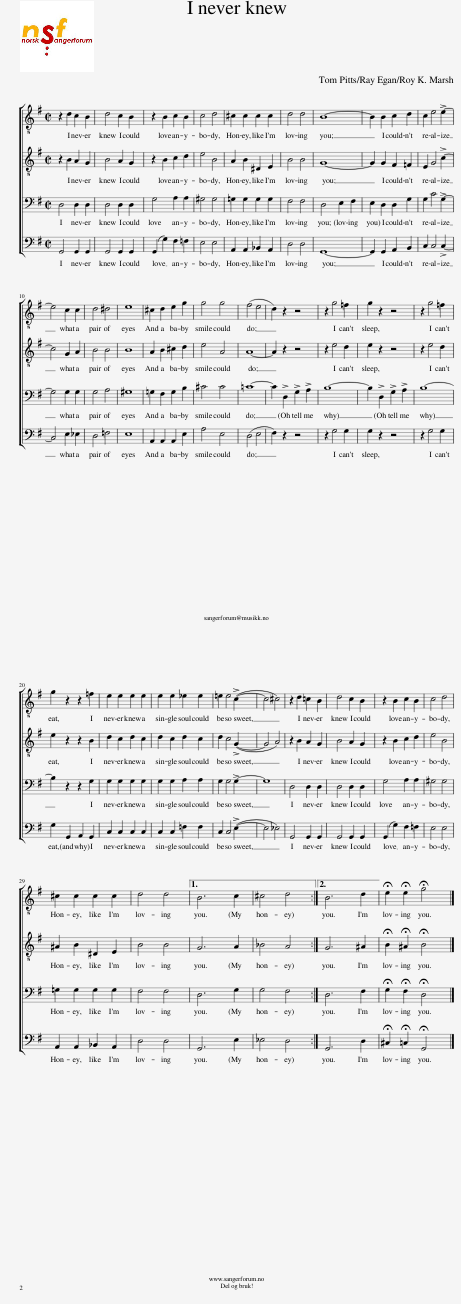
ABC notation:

X:1
%%score [ 1 2 3 4 ]
L:1/8
Q:1/4=90
M:2/2
I:linebreak $
K:G
V:1 treble-8
V:2 treble-8
V:3 bass
V:4 bass
V:1
 z2 d2 c2 B2 | d4 c2 B2 | z2 B2 c2 B2 | c4 d4 | ^c2 c2 c2 c2 | %5
 d4 d4 | B8- | B2 B2 c2 d2 | c2 e4 !>!e2- |$ e4 c2 c2 | %10
 d4 ^d4 | e8 | ^c2 d2 e2 g2 | g4 g4 | (f4 e4 | %15
 d2) z2 z4 | z2 g4 =f2 | g2 z2 z4 | z2 g4 =f2 |$ g2 z2 z2 =f2 | %20
 e2 e2 e2 e2 | e2 e2 _e2 e2 | =e2 e4 (!>!c2- | c4 ^c4) | z2 d2 =c2 B2 | %25
 d4 c2 B2 | z2 B2 c2 B2 | c4 d4 |$ ^c2 c2 c2 c2 | d4 d4 |1 %30
 B6 c2 | ^c4 d4 :|2 B6 d2 || !fermata!e2 !fermata!e2 !fermata!g4 |] %34
V:2
 z2 B2 A2 G2 | B4 A2 G2 | z2 B2 c2 d2 | e4 B4 | A2 B2 ^D2 E2 | %5
 B4 B4 | G8- | G2 G2 F2 =F2 | E2 G4 !>!c2- |$ c4 G2 A2 | %10
 B4 B4 | B8 | A2 B2 ^c2 d2 | e4 A4 | A8- | %15
 A2 z2 z4 | z2 e4 d2 | e2 z2 z4 | z2 e4 d2 |$ e2 z2 z2 B2 | %20
 d2 c2 d2 c2 | d2 c2 d2 c2 | d2 c4 (!>!G2- | G4 A4) | z2 B2 A2 G2 | %25
 B4 A2 G2 | z2 B2 c2 d2 | e4 B4 |$ ^A2 B2 ^D2 E2 | B4 B4 |1 %30
 G6 A2 | _B4 A4 :|2 G6 ^A2 || !fermata!B2 !fermata!^A2 !fermata!B4 |] %34
V:3
 D,4 D,2 D,2 | D,4 D,2 D,2 | G,4 A,2 A,2 | ^G,4 G,4 | =G,2 G,2 G,2 G,2 | %5
 F,4 F,4 | D,4 E,2 F,2 | E,2 D,2 D,2 G,2 | G,2 C4 !>!G,2- |$ G,4 G,2 G,2 | %10
 G,4 A,4 | ^G,8 | =G,2 F,2 G,2 B,2 | ^C4 C4 | =C8- | %15
 C2 !>!D,2 !>!G,2 !>!A,2 | B,8- | B,2 !>!D,2 !>!G,2 !>!A,2 | B,8- |$ B,2 z2 z2 G,2 | %20
 G,2 G,2 G,2 G,2 | G,2 G,2 A,2 A,2 | G,2 G,4 !>!G,2- | G,8 | D,4 D,2 D,2 | %25
 D,4 D,2 D,2 | G,4 A,2 A,2 | ^G,4 G,4 |$ =G,2 G,2 G,2 G,2 | F,4 F,4 |1 %30
 D,6 G,2 | G,4 F,4 :|2 D,6 F,2 || !fermata!G,2 !fermata!F,2 !fermata!D,4 |] %34
V:4
 G,,4 G,,2 G,,2 | G,,4 G,,2 G,,2 | (G,,2 G,2) F,2 =F,2 | E,4 E,4 | A,,2 A,,2 _B,,2 A,,2 | %5
 D,4 D,4 | G,,8- | G,,2 G,,2 A,,2 B,,2 | C,2 C,4 !>!C,2- |$ C,4 E,2 _E,2 | %10
 D,4 =F,4 | E,8 | A,,2 A,,2 A,,2 E,2 | A,4 E,4 | (D,4 E,4 | %15
 F,2) z2 z4 | z2 G,4 G,2 | G,2 z2 z4 | z2 G,4 G,2 |$ G,2 G,,2 A,,2 G,,2 | %20
 C,2 C,2 C,2 C,2 | C,2 C,2 =F,2 F,2 | C,2 C,4 (!>!E,2- | E,4 _E,4) | G,,4 G,,2 G,,2 | %25
 G,,4 G,,2 G,,2 | (G,,2 G,2) F,2 =F,2 | E,4 E,4 |$ A,,2 A,,2 _B,,2 A,,2 | D,4 D,4 |1 %30
 G,,6 E,2 | _E,4 D,4 :|2 G,,6 D,2 || !fermata!^C,2 !fermata!=C,2 !fermata!G,,4 |] %34
